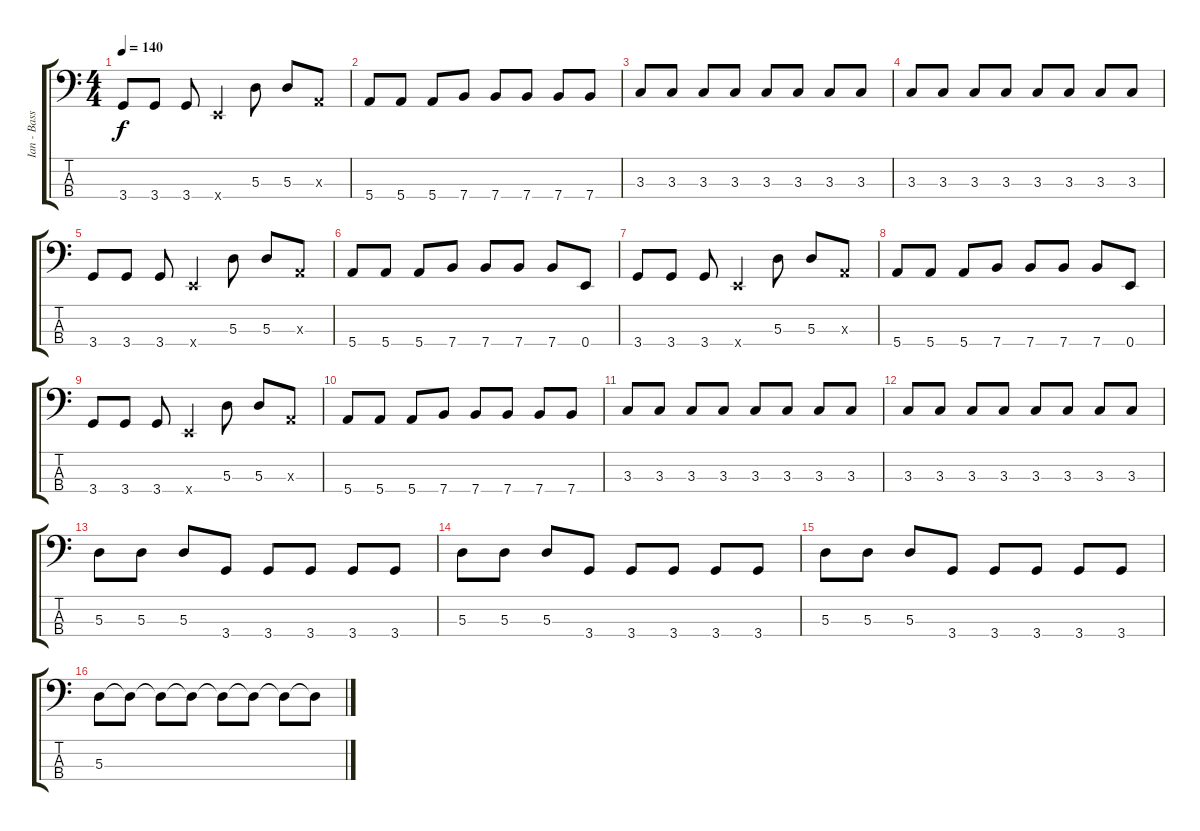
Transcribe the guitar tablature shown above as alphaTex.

\track ("Ian - Bass" "Ian - Bass") {instrument electricbasspick}
\staff {score tabs}
\tuning (G2 D2 A1 E1) {hide}
\ts (4 4)
\tempo 140
\clef f4
\ks c
3.4.8{dy f} 3.4.8 3.4.8 0.4{x}.4 5.3.8 5.3.8 0.3{x}.8 |
5.4.8 5.4.8 5.4.8 7.4.8 7.4.8 7.4.8 7.4.8 7.4.8 |
3.3.8 3.3.8 3.3.8 3.3.8 3.3.8 3.3.8 3.3.8 3.3.8 |
3.3.8 3.3.8 3.3.8 3.3.8 3.3.8 3.3.8 3.3.8 3.3.8 |
3.4.8 3.4.8 3.4.8 0.4{x}.4 5.3.8 5.3.8 0.3{x}.8 |
5.4.8 5.4.8 5.4.8 7.4.8 7.4.8 7.4.8 7.4.8 0.4.8 |
3.4.8 3.4.8 3.4.8 0.4{x}.4 5.3.8 5.3.8 0.3{x}.8 |
5.4.8 5.4.8 5.4.8 7.4.8 7.4.8 7.4.8 7.4.8 0.4.8 |
3.4.8 3.4.8 3.4.8 0.4{x}.4 5.3.8 5.3.8 0.3{x}.8 |
5.4.8 5.4.8 5.4.8 7.4.8 7.4.8 7.4.8 7.4.8 7.4.8 |
3.3.8 3.3.8 3.3.8 3.3.8 3.3.8 3.3.8 3.3.8 3.3.8 |
3.3.8 3.3.8 3.3.8 3.3.8 3.3.8 3.3.8 3.3.8 3.3.8 |
5.3.8 5.3.8 5.3.8 3.4.8 3.4.8 3.4.8 3.4.8 3.4.8 |
5.3.8 5.3.8 5.3.8 3.4.8 3.4.8 3.4.8 3.4.8 3.4.8 |
5.3.8 5.3.8 5.3.8 3.4.8 3.4.8 3.4.8 3.4.8 3.4.8 |
5.3.8 5.3{t}.8 5.3{t}.8 5.3{t}.8 5.3{t}.8 5.3{t}.8 5.3{t}.8 5.3{t}.8
